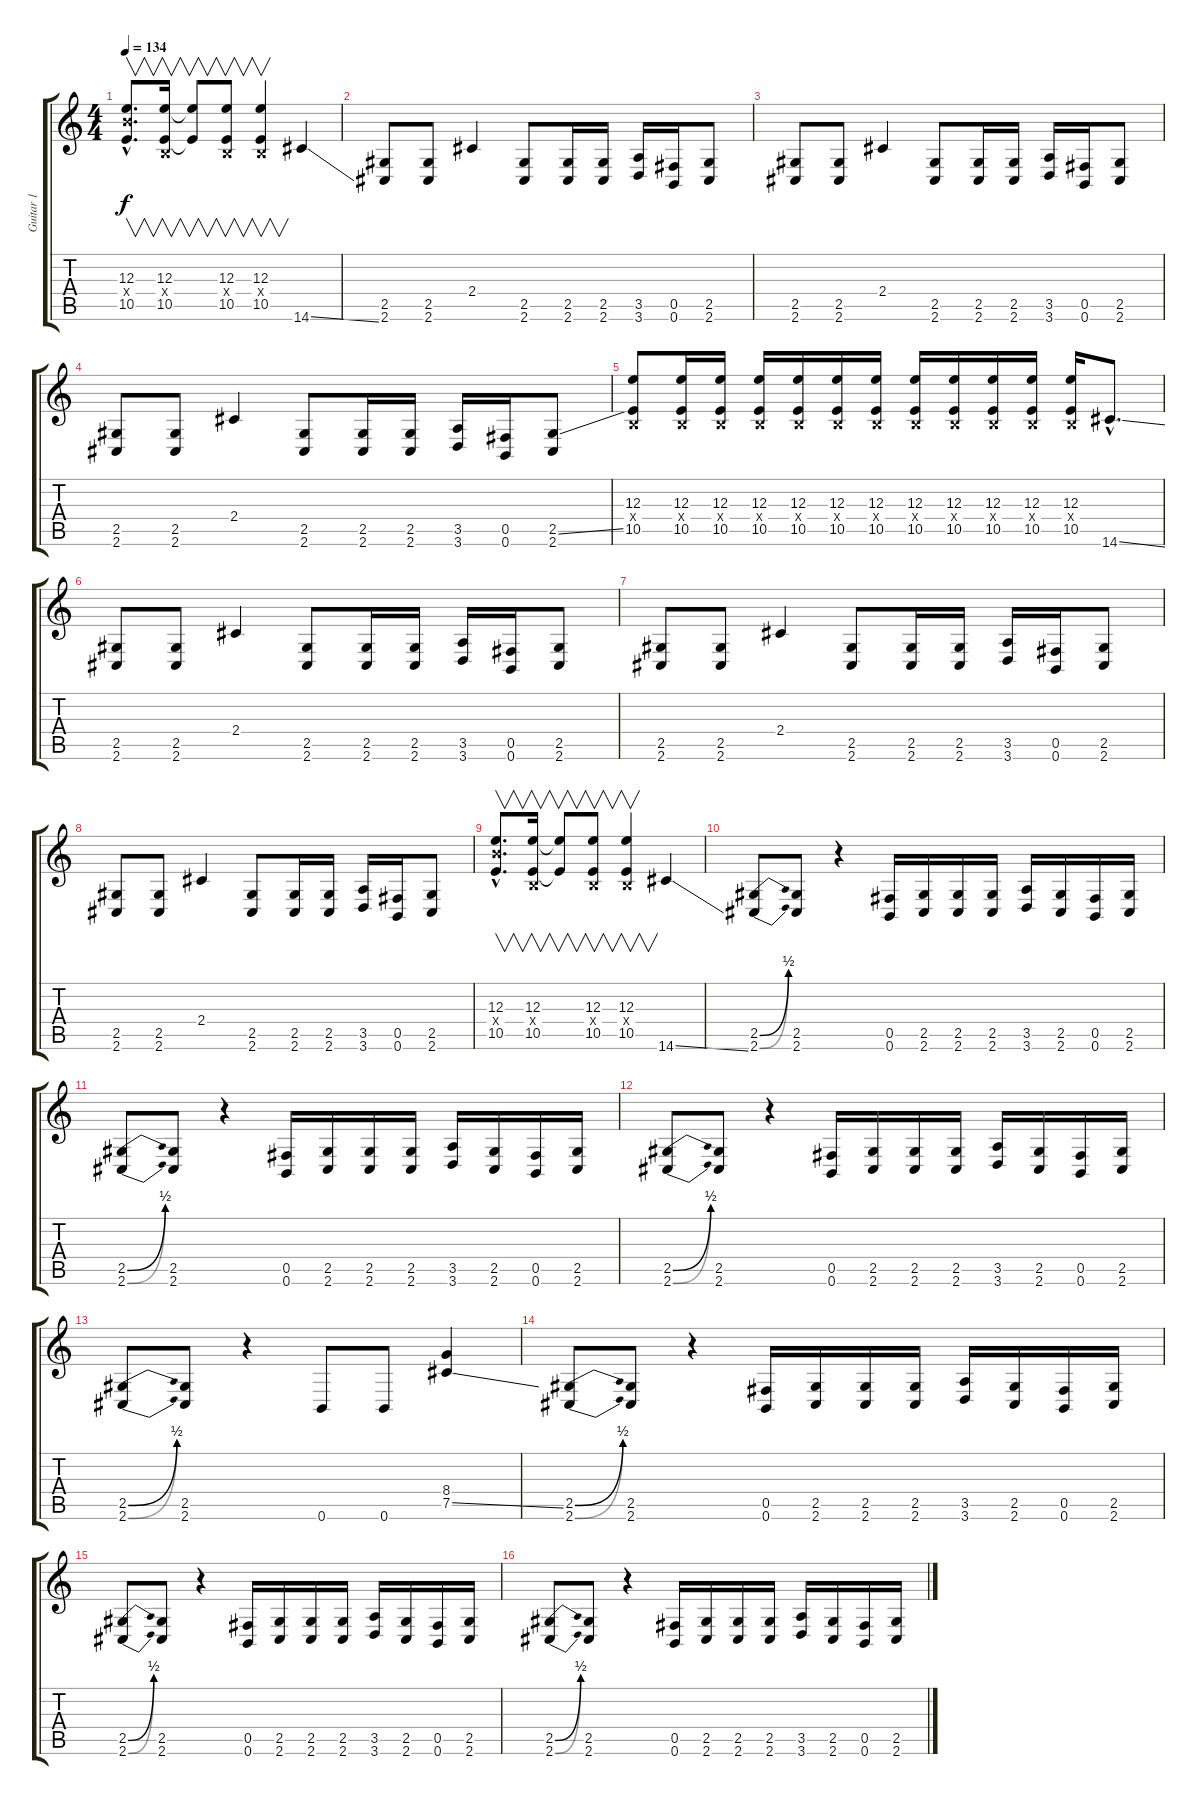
\track ("Guitar 1 " "Guitar 1 ") {instrument overdrivenguitar}
\staff {score tabs}
\tuning (Db4 Ab3 E3 B2 Gb2 B1) {hide}
\ts (4 4)
\tempo 134
\clef g2
\ks c
(12.3{hac} 12.4{hac x} 10.5{hac}).8{v d dy f} (12.3 0.4{x} 10.5).16{v} (12.3{t} 10.5{t}).8{v} (12.3 0.4{x} 10.5).8{v} (12.3 0.4{x} 10.5).4{v} 14.6{ss}.4 |
(2.5 2.6).8 (2.5 2.6).8 2.4.4 (2.5 2.6).8 (2.5 2.6).16 (2.5 2.6).16 (3.5 3.6).16 (0.5 0.6).16 (2.5 2.6).8 |
(2.5 2.6).8 (2.5 2.6).8 2.4.4 (2.5 2.6).8 (2.5 2.6).16 (2.5 2.6).16 (3.5 3.6).16 (0.5 0.6).16 (2.5 2.6).8 |
(2.5 2.6).8 (2.5 2.6).8 2.4.4 (2.5 2.6).8 (2.5 2.6).16 (2.5 2.6).16 (3.5 3.6).16 (0.5 0.6).16 (2.5{ss} 2.6).8 |
(12.3 0.4{x} 10.5).8 (12.3 0.4{x} 10.5).16 (12.3 0.4{x} 10.5).16 (12.3 0.4{x} 10.5).16 (12.3 0.4{x} 10.5).16 (12.3 0.4{x} 10.5).16 (12.3 0.4{x} 10.5).16 (12.3 0.4{x} 10.5).16 (12.3 0.4{x} 10.5).16 (12.3 0.4{x} 10.5).16 (12.3 0.4{x} 10.5).16 (12.3 0.4{x} 10.5).16 14.6{ss hac}.8{d} |
(2.5 2.6).8 (2.5 2.6).8 2.4.4 (2.5 2.6).8 (2.5 2.6).16 (2.5 2.6).16 (3.5 3.6).16 (0.5 0.6).16 (2.5 2.6).8 |
(2.5 2.6).8 (2.5 2.6).8 2.4.4 (2.5 2.6).8 (2.5 2.6).16 (2.5 2.6).16 (3.5 3.6).16 (0.5 0.6).16 (2.5 2.6).8 |
(2.5 2.6).8 (2.5 2.6).8 2.4.4 (2.5 2.6).8 (2.5 2.6).16 (2.5 2.6).16 (3.5 3.6).16 (0.5 0.6).16 (2.5 2.6).8 |
(12.3{hac} 12.4{hac x} 10.5{hac}).8{v d} (12.3 0.4{x} 10.5).16{v} (12.3{t} 10.5{t}).8{v} (12.3 0.4{x} 10.5).8{v} (12.3 0.4{x} 10.5).4{v} 14.6{ss}.4 |
(2.5{be (bend 0 0 60 2)} 2.6{be (bend 0 0 60 2)}).8 (2.5 2.6).8 r.4 (0.5 0.6).16 (2.5 2.6).16 (2.5 2.6).16 (2.5 2.6).16 (3.5 3.6).16 (2.5 2.6).16 (0.5 0.6).16 (2.5 2.6).16 |
(2.5{be (bend 0 0 60 2)} 2.6{be (bend 0 0 60 2)}).8 (2.5 2.6).8 r.4 (0.5 0.6).16 (2.5 2.6).16 (2.5 2.6).16 (2.5 2.6).16 (3.5 3.6).16 (2.5 2.6).16 (0.5 0.6).16 (2.5 2.6).16 |
(2.5{be (bend 0 0 60 2)} 2.6{be (bend 0 0 60 2)}).8 (2.5 2.6).8 r.4 (0.5 0.6).16 (2.5 2.6).16 (2.5 2.6).16 (2.5 2.6).16 (3.5 3.6).16 (2.5 2.6).16 (0.5 0.6).16 (2.5 2.6).16 |
(2.5{be (bend 0 0 60 2)} 2.6{be (bend 0 0 60 2)}).8 (2.5 2.6).8 r.4 0.6.8 0.6.8 (8.4 7.5{ss}).4 |
(2.5{be (bend 0 0 60 2)} 2.6{be (bend 0 0 60 2)}).8 (2.5 2.6).8 r.4 (0.5 0.6).16 (2.5 2.6).16 (2.5 2.6).16 (2.5 2.6).16 (3.5 3.6).16 (2.5 2.6).16 (0.5 0.6).16 (2.5 2.6).16 |
(2.5{be (bend 0 0 60 2)} 2.6{be (bend 0 0 60 2)}).8 (2.5 2.6).8 r.4 (0.5 0.6).16 (2.5 2.6).16 (2.5 2.6).16 (2.5 2.6).16 (3.5 3.6).16 (2.5 2.6).16 (0.5 0.6).16 (2.5 2.6).16 |
(2.5{be (bend 0 0 60 2)} 2.6{be (bend 0 0 60 2)}).8 (2.5 2.6).8 r.4 (0.5 0.6).16 (2.5 2.6).16 (2.5 2.6).16 (2.5 2.6).16 (3.5 3.6).16 (2.5 2.6).16 (0.5 0.6).16 (2.5 2.6).16
